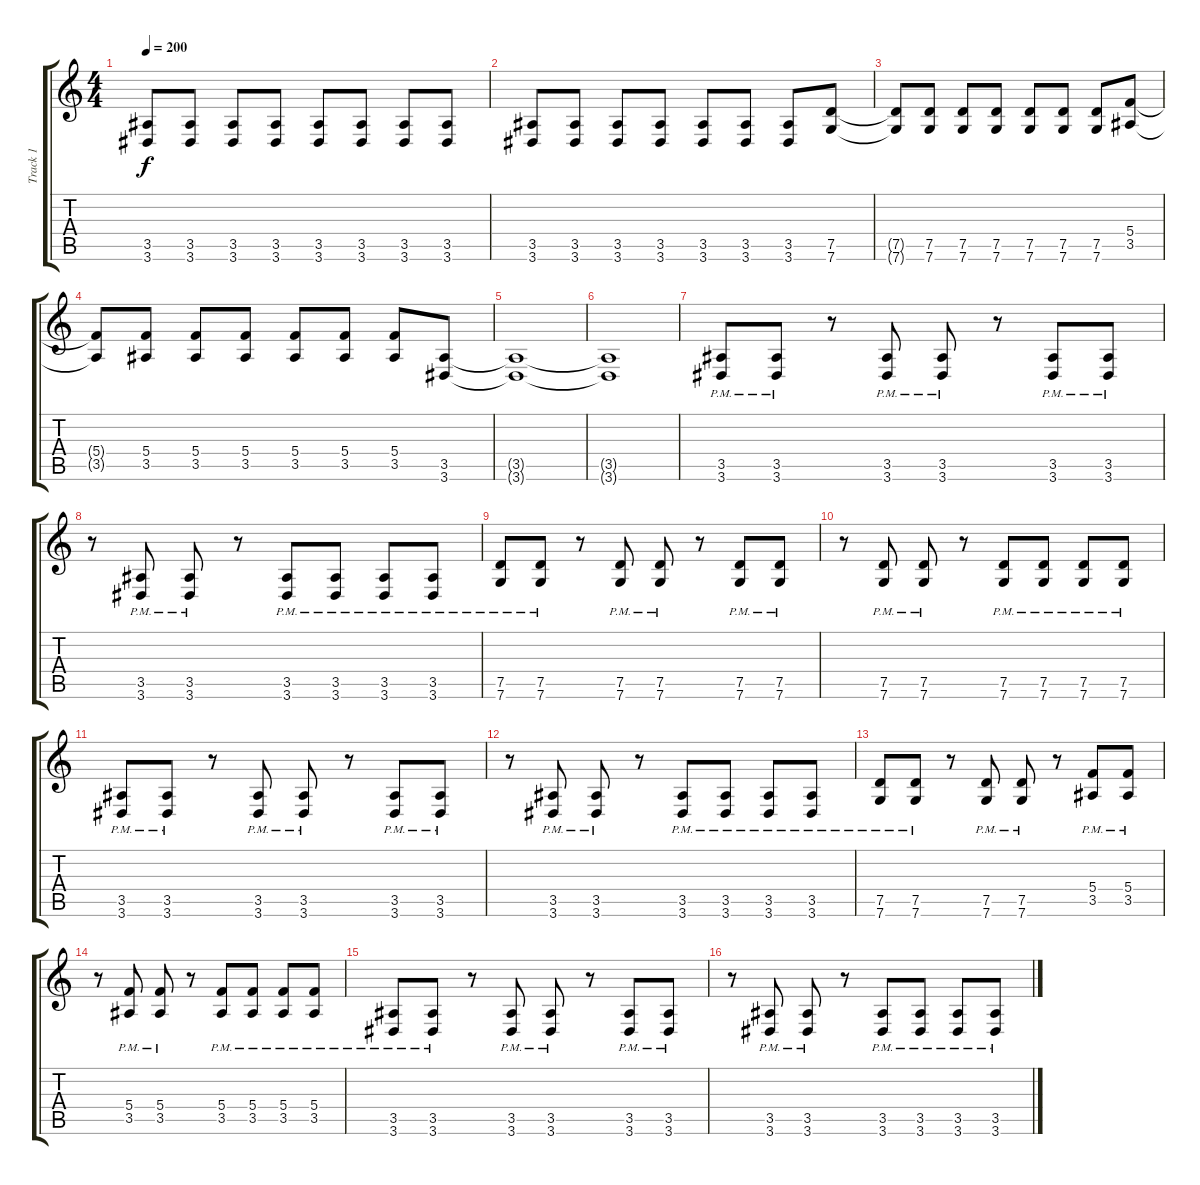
\track ("Track 1" "Track 1") {instrument distortionguitar}
\staff {score tabs}
\tuning (D4 A3 F3 C3 G2 C2) {hide}
\ts (4 4)
\tempo 200
\clef g2
\ks c
(3.5{t} 3.6{t}).8{dy f} (3.5 3.6).8 (3.5 3.6).8 (3.5 3.6).8 (3.5 3.6).8 (3.5 3.6).8 (3.5 3.6).8 (3.5 3.6).8 |
(3.5 3.6).8 (3.5 3.6).8 (3.5 3.6).8 (3.5 3.6).8 (3.5 3.6).8 (3.5 3.6).8 (3.5 3.6).8 (7.5 7.6).8 |
(7.5{t} 7.6{t}).8 (7.5 7.6).8 (7.5 7.6).8 (7.5 7.6).8 (7.5 7.6).8 (7.5 7.6).8 (7.5 7.6).8 (5.4 3.5).8 |
(5.4{t} 3.5{t}).8 (5.4 3.5).8 (5.4 3.5).8 (5.4 3.5).8 (5.4 3.5).8 (5.4 3.5).8 (5.4 3.5).8 (3.5 3.6).8 |
(3.5{t} 3.6{t}).1 |
(3.5{t} 3.6{t}).1 |
(3.5{pm} 3.6{pm}).8 (3.5{pm} 3.6{pm}).8 r.8 (3.5{pm} 3.6{pm}).8 (3.5{pm} 3.6{pm}).8 r.8 (3.5{pm} 3.6{pm}).8 (3.5{pm} 3.6{pm}).8 |
r.8 (3.5{pm} 3.6{pm}).8 (3.5{pm} 3.6{pm}).8 r.8 (3.5{pm} 3.6{pm}).8 (3.5{pm} 3.6{pm}).8 (3.5{pm} 3.6{pm}).8 (3.5{pm} 3.6{pm}).8 |
(7.5{pm} 7.6{pm}).8 (7.5{pm} 7.6{pm}).8 r.8 (7.5{pm} 7.6{pm}).8 (7.5{pm} 7.6{pm}).8 r.8 (7.5{pm} 7.6{pm}).8 (7.5{pm} 7.6{pm}).8 |
r.8 (7.5{pm} 7.6{pm}).8 (7.5{pm} 7.6{pm}).8 r.8 (7.5{pm} 7.6{pm}).8 (7.5{pm} 7.6{pm}).8 (7.5{pm} 7.6{pm}).8 (7.5{pm} 7.6{pm}).8 |
(3.5{pm} 3.6{pm}).8 (3.5{pm} 3.6{pm}).8 r.8 (3.5{pm} 3.6{pm}).8 (3.5{pm} 3.6{pm}).8 r.8 (3.5{pm} 3.6{pm}).8 (3.5{pm} 3.6{pm}).8 |
r.8 (3.5{pm} 3.6{pm}).8 (3.5{pm} 3.6{pm}).8 r.8 (3.5{pm} 3.6{pm}).8 (3.5{pm} 3.6{pm}).8 (3.5{pm} 3.6{pm}).8 (3.5{pm} 3.6{pm}).8 |
(7.5{pm} 7.6{pm}).8 (7.5{pm} 7.6{pm}).8 r.8 (7.5{pm} 7.6{pm}).8 (7.5{pm} 7.6{pm}).8 r.8 (5.4{pm} 3.5{pm}).8 (5.4{pm} 3.5{pm}).8 |
r.8 (5.4{pm} 3.5{pm}).8 (5.4{pm} 3.5{pm}).8 r.8 (5.4{pm} 3.5{pm}).8 (5.4{pm} 3.5{pm}).8 (5.4{pm} 3.5{pm}).8 (5.4{pm} 3.5{pm}).8 |
(3.5{pm} 3.6{pm}).8 (3.5{pm} 3.6{pm}).8 r.8 (3.5{pm} 3.6{pm}).8 (3.5{pm} 3.6{pm}).8 r.8 (3.5{pm} 3.6{pm}).8 (3.5{pm} 3.6{pm}).8 |
r.8 (3.5{pm} 3.6{pm}).8 (3.5{pm} 3.6{pm}).8 r.8 (3.5{pm} 3.6{pm}).8 (3.5{pm} 3.6{pm}).8 (3.5{pm} 3.6{pm}).8 (3.5{pm} 3.6{pm}).8
